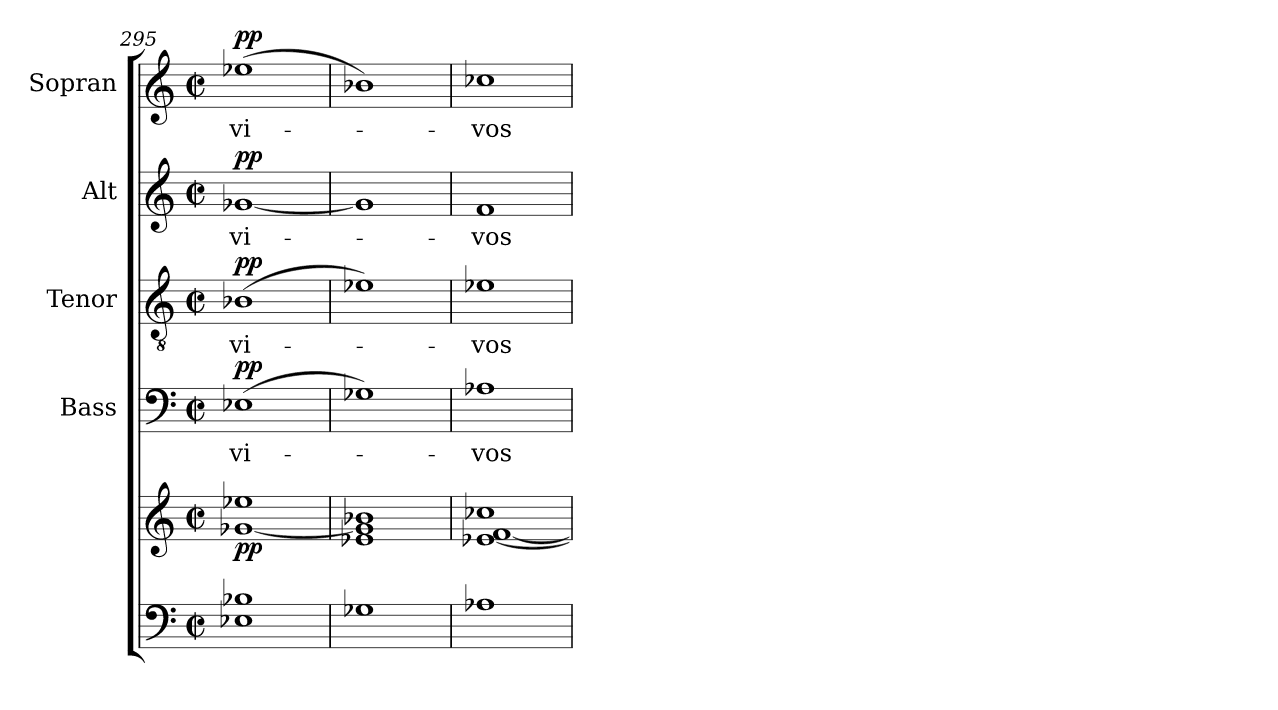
**kern	**kern	**dynam	**kern	**text	**dynam	**kern	**text	**dynam	**kern	**text	**dynam	**kern	**text	**dynam
*part5	*part5	*part5	*part4	*part4	*part4	*part3	*part3	*part3	*part2	*part2	*part2	*part1	*part1	*part1
*staff6	*staff5	*staff5/6	*staff4	*staff4	*staff4	*staff3	*staff3	*staff3	*staff2	*staff2	*staff2	*staff1	*staff1	*staff1
*	*	*	*I"Bass	*	*	*I"Tenor	*	*	*I"Alt	*	*	*I"Sopran	*	*
*	*	*	*I'B.	*	*	*I'T.	*	*	*I'A.	*	*	*I'S.	*	*
*clefF4	*clefG2	*	*clefF4	*	*	*clefGv2	*	*	*clefG2	*	*	*clefG2	*	*
*k[]	*k[]	*	*k[]	*	*	*k[]	*	*	*k[]	*	*	*k[]	*	*
*C:	*C:	*	*C:	*	*	*C:	*	*	*C:	*	*	*C:	*	*
*M2/2	*M2/2	*	*M2/2	*	*	*M2/2	*	*	*M2/2	*	*	*M2/2	*	*
*met(c|)	*met(c|)	*	*met(c|)	*	*	*met(c|)	*	*	*met(c|)	*	*	*met(c|)	*	*
=295	=295	=295	=295	=295	=295	=295	=295	=295	=295	=295	=295	=295	=295	=295
!	!	!LO:DY:b	!	!LO:LY:b	!LO:DY:a	!	!LO:LY:b	!LO:DY:a	!	!LO:LY:b	!LO:DY:a	!	!LO:LY:b	!LO:DY:a
1E-X 1B-X	[<1g-X 1ee-X	pp	(>1E-X	vi-	pp	(>1B-X	vi-	pp	[1g-X	vi-	pp	(>1ee-X	vi-	pp
=296	=296	=296	=296	=296	=296	=296	=296	=296	=296	=296	=296	=296	=296	=296
1G-X	1e-X 1g-] 1b-X	.	1G-X)	.	.	1e-X)	.	.	1g-]	.	.	1b-X)	.	.
=297	=297	=297	=297	=297	=297	=297	=297	=297	=297	=297	=297	=297	=297	=297
!	!	!	!	!LO:LY:b	!	!	!LO:LY:b	!	!	!LO:LY:b	!	!	!LO:LY:b	!
1A-X	[1e-X [<1f 1cc-X	.	1A-X	-vos	.	1e-X	-vos	.	1f	-vos	.	1cc-X	-vos	.
=	=	=	=	=	=	=	=	=	=	=	=	=	=	=
*-	*-	*-	*-	*-	*-	*-	*-	*-	*-	*-	*-	*-	*-	*-
